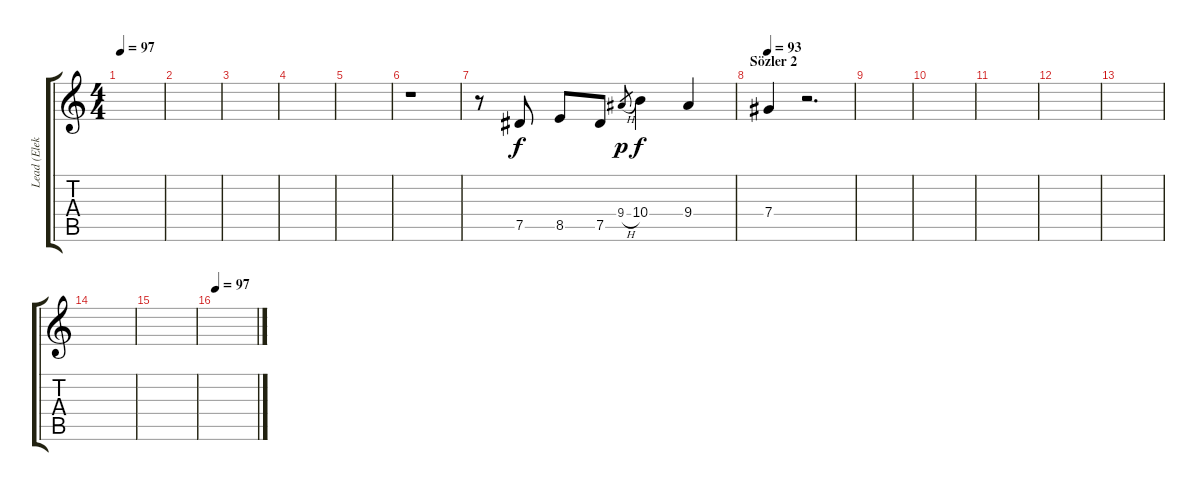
\track ("Lead (Elektro)" "Lead (Elek") {instrument distortionguitar}
\staff {score tabs}
\tuning (Eb4 Bb3 Gb3 Db3 Ab2 Eb2) {hide}
\ts (4 4)
\tempo 97
\clef g2
\ks c
|
|
|
|
|
r.1 |
r.8 7.5.8 8.5.8 7.5.8 9.4{h}.8{gr dy p} 10.4.4{dy f} 9.4.4 |
\section ("" "Sözler 2")
\tempo 93
7.4.4 r.2{d} |
|
|
|
|
|
|
|
\tempo 97
